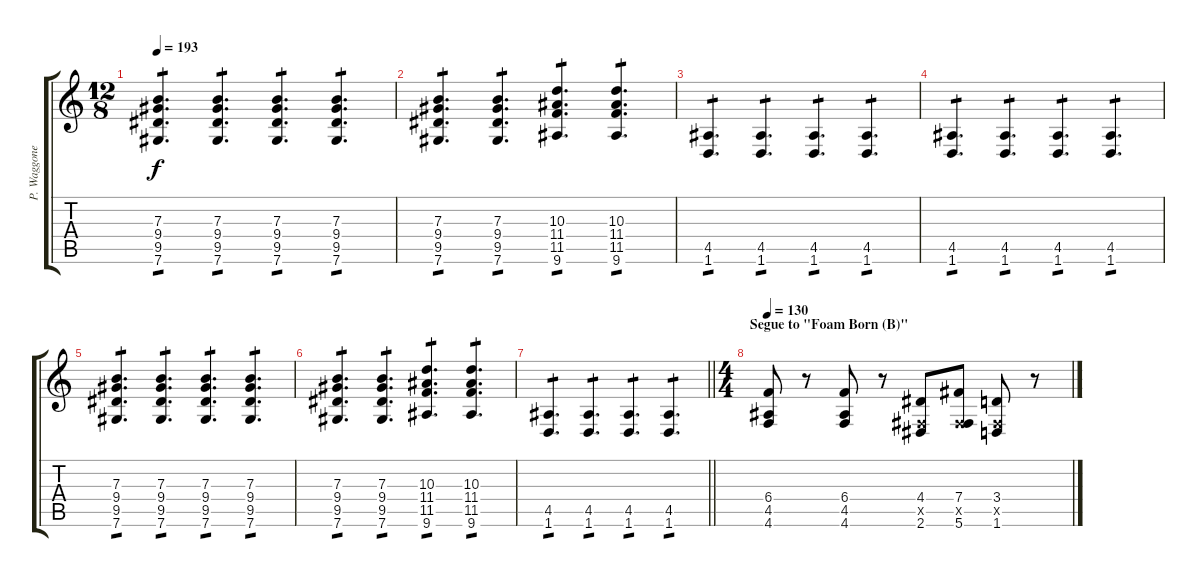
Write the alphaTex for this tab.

\track ("P. Waggoner Gtr." "P. Waggone") {instrument distortionguitar}
\staff {score tabs}
\tuning (Db4 Ab3 E3 B2 Gb2 Db2) {hide}
\ts (12 8)
\tempo 193
\clef g2
\ks c
(7.3 9.4 9.5 7.6).4{d tp 1 dy f} (7.3 9.4 9.5 7.6).4{d tp 1} (7.3 9.4 9.5 7.6).4{d tp 1} (7.3 9.4 9.5 7.6).4{d tp 1} |
(7.3 9.4 9.5 7.6).4{d tp 1} (7.3 9.4 9.5 7.6).4{d tp 1} (10.3 11.4 11.5 9.6).4{d tp 1} (10.3 11.4 11.5 9.6).4{d tp 1} |
(4.5 1.6).4{d tp 1} (4.5 1.6).4{d tp 1} (4.5 1.6).4{d tp 1} (4.5 1.6).4{d tp 1} |
(4.5 1.6).4{d tp 1} (4.5 1.6).4{d tp 1} (4.5 1.6).4{d tp 1} (4.5 1.6).4{d tp 1} |
(7.3 9.4 9.5 7.6).4{d tp 1} (7.3 9.4 9.5 7.6).4{d tp 1} (7.3 9.4 9.5 7.6).4{d tp 1} (7.3 9.4 9.5 7.6).4{d tp 1} |
(7.3 9.4 9.5 7.6).4{d tp 1} (7.3 9.4 9.5 7.6).4{d tp 1} (10.3 11.4 11.5 9.6).4{d tp 1} (10.3 11.4 11.5 9.6).4{d tp 1} |
\barLineRight lightlight
(4.5 1.6).4{d tp 1} (4.5 1.6).4{d tp 1} (4.5 1.6).4{d tp 1} (4.5 1.6).4{d tp 1} |
\ts (4 4)
\section ("" "Segue to \"Foam Born (B)\"")
\tempo 130
(6.4 4.5 4.6).8 r.8 (6.4 4.5 4.6).8 r.8 (4.4 0.5{x} 2.6).8 (7.4 0.5{x} 5.6).8 (3.4 0.5{x} 1.6).8 r.8
